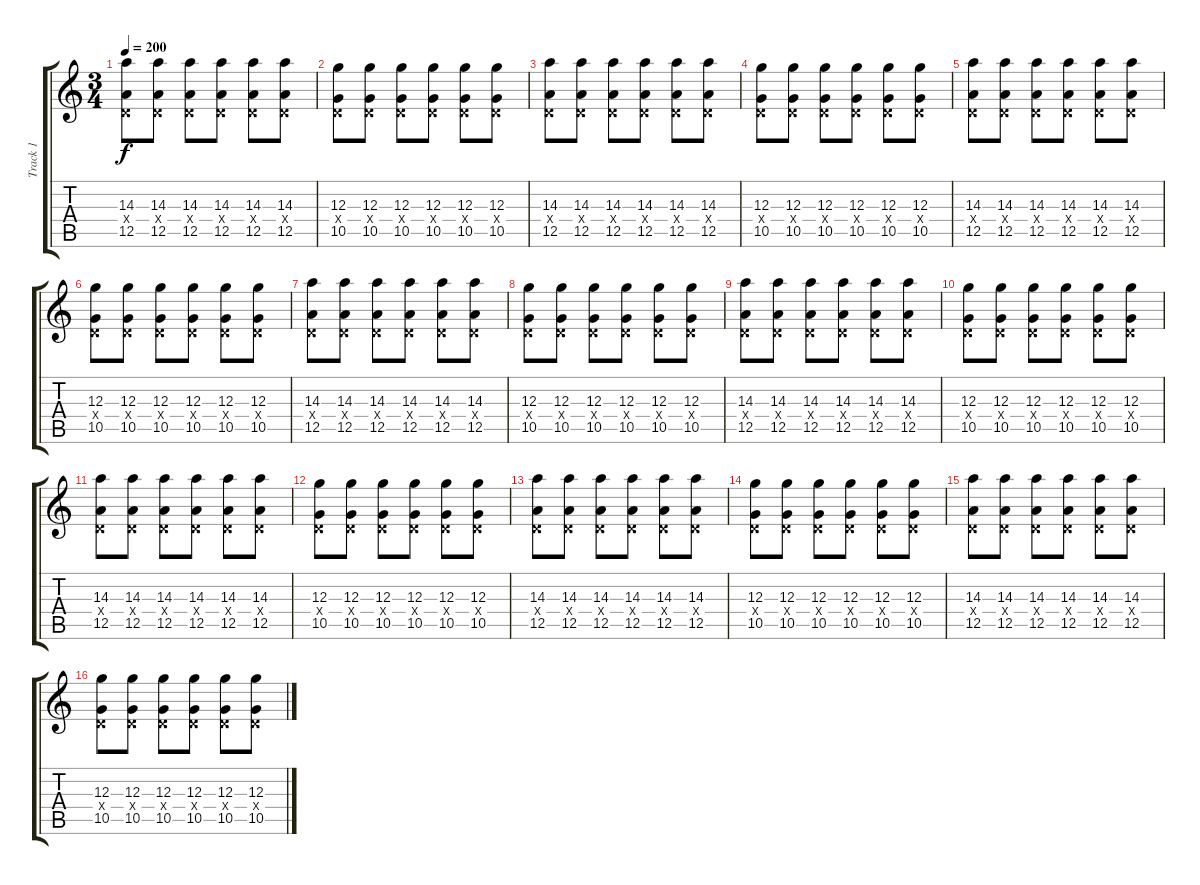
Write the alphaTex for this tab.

\track ("Track 1" "Track 1") {instrument distortionguitar}
\staff {score tabs}
\tuning (E4 B3 G3 D3 A2 D2) {hide}
\ts (3 4)
\tempo 200
\clef g2
\ks c
(14.3 0.4{x} 12.5).8{dy f} (14.3 0.4{x} 12.5).8 (14.3 0.4{x} 12.5).8 (14.3 0.4{x} 12.5).8 (14.3 0.4{x} 12.5).8 (14.3 0.4{x} 12.5).8 |
(12.3 0.4{x} 10.5).8 (12.3 0.4{x} 10.5).8 (12.3 0.4{x} 10.5).8 (12.3 0.4{x} 10.5).8 (12.3 0.4{x} 10.5).8 (12.3 0.4{x} 10.5).8 |
(14.3 0.4{x} 12.5).8 (14.3 0.4{x} 12.5).8 (14.3 0.4{x} 12.5).8 (14.3 0.4{x} 12.5).8 (14.3 0.4{x} 12.5).8 (14.3 0.4{x} 12.5).8 |
(12.3 0.4{x} 10.5).8 (12.3 0.4{x} 10.5).8 (12.3 0.4{x} 10.5).8 (12.3 0.4{x} 10.5).8 (12.3 0.4{x} 10.5).8 (12.3 0.4{x} 10.5).8 |
(14.3 0.4{x} 12.5).8 (14.3 0.4{x} 12.5).8 (14.3 0.4{x} 12.5).8 (14.3 0.4{x} 12.5).8 (14.3 0.4{x} 12.5).8 (14.3 0.4{x} 12.5).8 |
(12.3 0.4{x} 10.5).8 (12.3 0.4{x} 10.5).8 (12.3 0.4{x} 10.5).8 (12.3 0.4{x} 10.5).8 (12.3 0.4{x} 10.5).8 (12.3 0.4{x} 10.5).8 |
(14.3 0.4{x} 12.5).8 (14.3 0.4{x} 12.5).8 (14.3 0.4{x} 12.5).8 (14.3 0.4{x} 12.5).8 (14.3 0.4{x} 12.5).8 (14.3 0.4{x} 12.5).8 |
(12.3 0.4{x} 10.5).8 (12.3 0.4{x} 10.5).8 (12.3 0.4{x} 10.5).8 (12.3 0.4{x} 10.5).8 (12.3 0.4{x} 10.5).8 (12.3 0.4{x} 10.5).8 |
(14.3 0.4{x} 12.5).8 (14.3 0.4{x} 12.5).8 (14.3 0.4{x} 12.5).8 (14.3 0.4{x} 12.5).8 (14.3 0.4{x} 12.5).8 (14.3 0.4{x} 12.5).8 |
(12.3 0.4{x} 10.5).8 (12.3 0.4{x} 10.5).8 (12.3 0.4{x} 10.5).8 (12.3 0.4{x} 10.5).8 (12.3 0.4{x} 10.5).8 (12.3 0.4{x} 10.5).8 |
(14.3 0.4{x} 12.5).8 (14.3 0.4{x} 12.5).8 (14.3 0.4{x} 12.5).8 (14.3 0.4{x} 12.5).8 (14.3 0.4{x} 12.5).8 (14.3 0.4{x} 12.5).8 |
(12.3 0.4{x} 10.5).8 (12.3 0.4{x} 10.5).8 (12.3 0.4{x} 10.5).8 (12.3 0.4{x} 10.5).8 (12.3 0.4{x} 10.5).8 (12.3 0.4{x} 10.5).8 |
(14.3 0.4{x} 12.5).8 (14.3 0.4{x} 12.5).8 (14.3 0.4{x} 12.5).8 (14.3 0.4{x} 12.5).8 (14.3 0.4{x} 12.5).8 (14.3 0.4{x} 12.5).8 |
(12.3 0.4{x} 10.5).8 (12.3 0.4{x} 10.5).8 (12.3 0.4{x} 10.5).8 (12.3 0.4{x} 10.5).8 (12.3 0.4{x} 10.5).8 (12.3 0.4{x} 10.5).8 |
(14.3 0.4{x} 12.5).8 (14.3 0.4{x} 12.5).8 (14.3 0.4{x} 12.5).8 (14.3 0.4{x} 12.5).8 (14.3 0.4{x} 12.5).8 (14.3 0.4{x} 12.5).8 |
(12.3 0.4{x} 10.5).8 (12.3 0.4{x} 10.5).8 (12.3 0.4{x} 10.5).8 (12.3 0.4{x} 10.5).8 (12.3 0.4{x} 10.5).8 (12.3 0.4{x} 10.5).8
